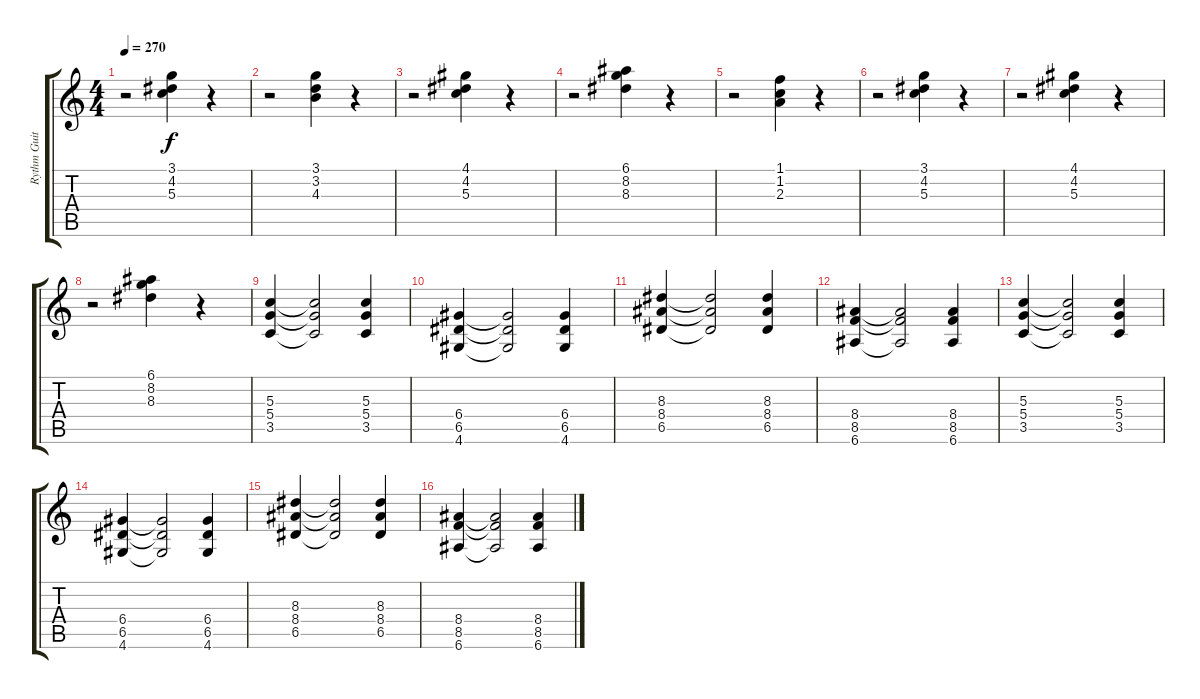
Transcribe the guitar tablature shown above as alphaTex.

\track ("Rythm Guitar 2 (Everything Went Numb)" "Rythm Guit") {instrument distortionguitar}
\staff {score tabs}
\tuning (E4 B3 G3 D3 A2 E2) {hide}
\ts (4 4)
\tempo 270
\clef g2
\ks c
r.2{dy f} (3.1 4.2 5.3).4 r.4 |
r.2 (3.1 3.2 4.3).4 r.4 |
r.2 (4.1 4.2 5.3).4 r.4 |
r.2 (6.1 8.2 8.3).4 r.4 |
r.2 (1.1 1.2 2.3).4 r.4 |
r.2 (3.1 4.2 5.3).4 r.4 |
r.2 (4.1 4.2 5.3).4 r.4 |
r.2 (6.1 8.2 8.3).4 r.4 |
(5.3 5.4 3.5).4 (5.3{t} 5.4{t} 3.5{t}).2 (5.3 5.4 3.5).4 |
(6.4 6.5 4.6).4 (6.4{t} 6.5{t} 4.6{t}).2 (6.4 6.5 4.6).4 |
(8.3 8.4 6.5).4 (8.3{t} 8.4{t} 6.5{t}).2 (8.3 8.4 6.5).4 |
(8.4 8.5 6.6).4 (8.4{t} 8.5{t} 6.6{t}).2 (8.4 8.5 6.6).4 |
(5.3 5.4 3.5).4 (5.3{t} 5.4{t} 3.5{t}).2 (5.3 5.4 3.5).4 |
(6.4 6.5 4.6).4 (6.4{t} 6.5{t} 4.6{t}).2 (6.4 6.5 4.6).4 |
(8.3 8.4 6.5).4 (8.3{t} 8.4{t} 6.5{t}).2 (8.3 8.4 6.5).4 |
(8.4 8.5 6.6).4 (8.4{t} 8.5{t} 6.6{t}).2 (8.4 8.5 6.6).4
